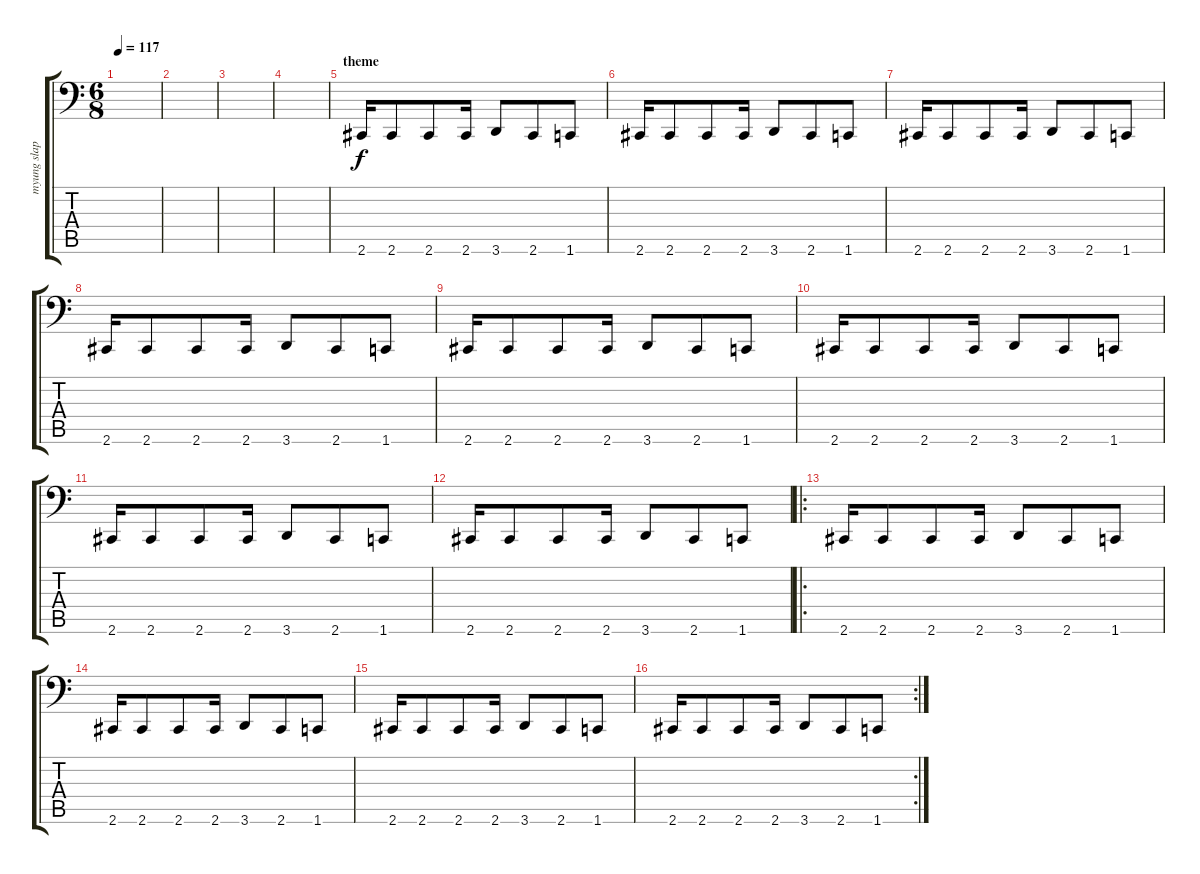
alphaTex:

\track ("myung slap 6str." "myung slap") {instrument slapbass2}
\staff {score tabs}
\tuning (C3 G2 D2 A1 E1 B0) {hide}
\ts (6 8)
\tempo 117
\clef f4
\ks c
|
|
|
|
\section ("" "theme")
2.6.16 2.6.8 2.6.8 2.6.16 3.6.8 2.6.8 1.6.8 |
2.6.16 2.6.8 2.6.8 2.6.16 3.6.8 2.6.8 1.6.8 |
2.6.16 2.6.8 2.6.8 2.6.16 3.6.8 2.6.8 1.6.8 |
2.6.16 2.6.8 2.6.8 2.6.16 3.6.8 2.6.8 1.6.8 |
2.6.16 2.6.8 2.6.8 2.6.16 3.6.8 2.6.8 1.6.8 |
2.6.16 2.6.8 2.6.8 2.6.16 3.6.8 2.6.8 1.6.8 |
2.6.16 2.6.8 2.6.8 2.6.16 3.6.8 2.6.8 1.6.8 |
2.6.16 2.6.8 2.6.8 2.6.16 3.6.8 2.6.8 1.6.8 |
\ro
2.6.16 2.6.8 2.6.8 2.6.16 3.6.8 2.6.8 1.6.8 |
2.6.16 2.6.8 2.6.8 2.6.16 3.6.8 2.6.8 1.6.8 |
2.6.16 2.6.8 2.6.8 2.6.16 3.6.8 2.6.8 1.6.8 |
\rc 2
2.6.16 2.6.8 2.6.8 2.6.16 3.6.8 2.6.8 1.6.8
